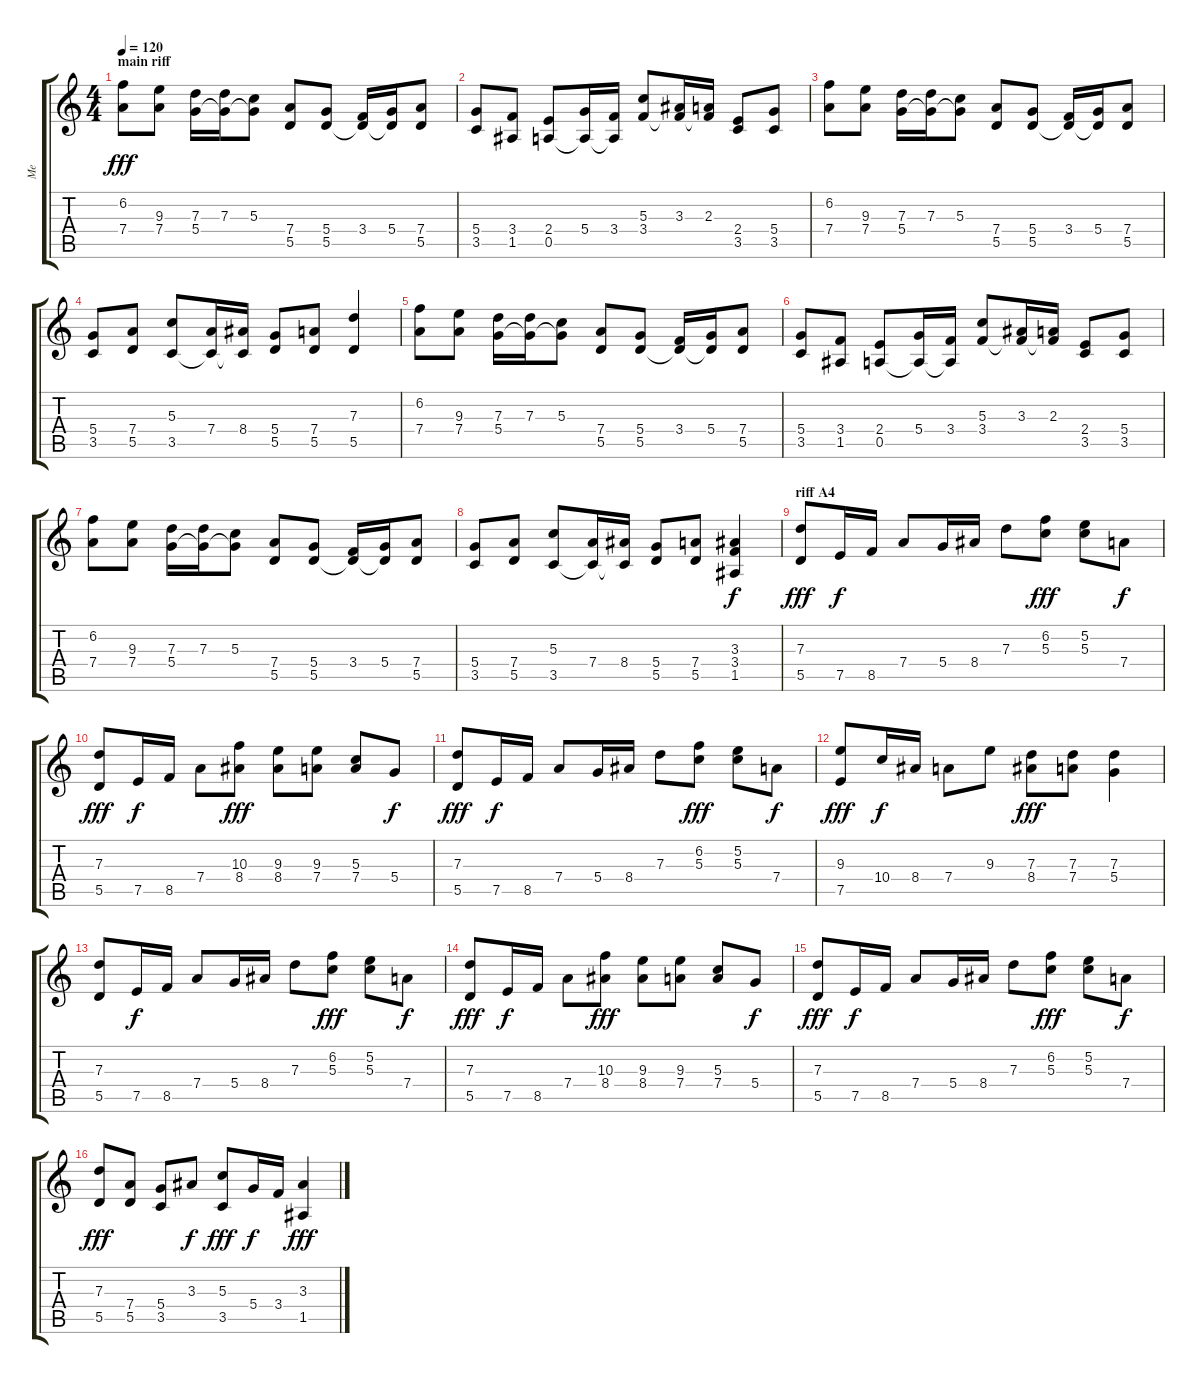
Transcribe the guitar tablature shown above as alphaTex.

\track ("Me" "Me") {instrument acousticguitarnylon}
\staff {score tabs}
\tuning (E4 B3 G3 D3 A2 E2) {hide}
\ts (4 4)
\section ("" "main riff")
\tempo 120
\clef g2
\ks c
(6.2 7.4).8{dy fff} (9.3 7.4).8 (7.3 5.4).16 (7.3 5.4{t}).16 (5.3 5.4{t}).8 (7.4 5.5).8 (5.4 5.5).8 (3.4 5.5{t}).16 (5.4 5.5{t}).16 (7.4 5.5).8 |
(5.4 3.5).8 (3.4 1.5).8 (2.4 0.5).8 (5.4 0.5{t}).16 (3.4 0.5{t}).16 (5.3 3.4).8 (3.3 3.4{t}).16 (2.3 3.4{t}).16 (2.4 3.5).8 (5.4 3.5).8 |
(6.2 7.4).8 (9.3 7.4).8 (7.3 5.4).16 (7.3 5.4{t}).16 (5.3 5.4{t}).8 (7.4 5.5).8 (5.4 5.5).8 (3.4 5.5{t}).16 (5.4 5.5{t}).16 (7.4 5.5).8 |
(5.4 3.5).8 (7.4 5.5).8 (5.3 3.5).8 (7.4 3.5{t}).16 (8.4 3.5{t}).16 (5.4 5.5).8 (7.4 5.5).8 (7.3 5.5).4 |
(6.2 7.4).8 (9.3 7.4).8 (7.3 5.4).16 (7.3 5.4{t}).16 (5.3 5.4{t}).8 (7.4 5.5).8 (5.4 5.5).8 (3.4 5.5{t}).16 (5.4 5.5{t}).16 (7.4 5.5).8 |
(5.4 3.5).8 (3.4 1.5).8 (2.4 0.5).8 (5.4 0.5{t}).16 (3.4 0.5{t}).16 (5.3 3.4).8 (3.3 3.4{t}).16 (2.3 3.4{t}).16 (2.4 3.5).8 (5.4 3.5).8 |
(6.2 7.4).8 (9.3 7.4).8 (7.3 5.4).16 (7.3 5.4{t}).16 (5.3 5.4{t}).8 (7.4 5.5).8 (5.4 5.5).8 (3.4 5.5{t}).16 (5.4 5.5{t}).16 (7.4 5.5).8 |
(5.4 3.5).8 (7.4 5.5).8 (5.3 3.5).8 (7.4 3.5{t}).16 (8.4 3.5{t}).16 (5.4 5.5).8 (7.4 5.5).8 (3.3 3.4 1.5).4{dy f} |
\section ("" "riff A4")
(7.3 5.5).8{dy fff} 7.5.16{dy f} 8.5.16 7.4.8 5.4.16 8.4.16 7.3.8 (6.2 5.3).8{dy fff} (5.2 5.3).8 7.4.8{dy f} |
(7.3 5.5).8{dy fff} 7.5.16{dy f} 8.5.16 7.4.8 (10.3 8.4).8{dy fff} (9.3 8.4).8 (9.3 7.4).8 (5.3 7.4).8 5.4.8{dy f} |
(7.3 5.5).8{dy fff} 7.5.16{dy f} 8.5.16 7.4.8 5.4.16 8.4.16 7.3.8 (6.2 5.3).8{dy fff} (5.2 5.3).8 7.4.8{dy f} |
(9.3 7.5).8{dy fff} 10.4.16{dy f} 8.4.16 7.4.8 9.3.8 (7.3 8.4).8{dy fff} (7.3 7.4).8 (7.3 5.4).4 |
(7.3 5.5).8 7.5.16{dy f} 8.5.16 7.4.8 5.4.16 8.4.16 7.3.8 (6.2 5.3).8{dy fff} (5.2 5.3).8 7.4.8{dy f} |
(7.3 5.5).8{dy fff} 7.5.16{dy f} 8.5.16 7.4.8 (10.3 8.4).8{dy fff} (9.3 8.4).8 (9.3 7.4).8 (5.3 7.4).8 5.4.8{dy f} |
(7.3 5.5).8{dy fff} 7.5.16{dy f} 8.5.16 7.4.8 5.4.16 8.4.16 7.3.8 (6.2 5.3).8{dy fff} (5.2 5.3).8 7.4.8{dy f} |
(7.3 5.5).8{dy fff} (7.4 5.5).8 (5.4 3.5).8 3.3.8{dy f} (5.3 3.5).8{dy fff} 5.4.16{dy f} 3.4.16 (3.3 1.5).4{dy fff}
